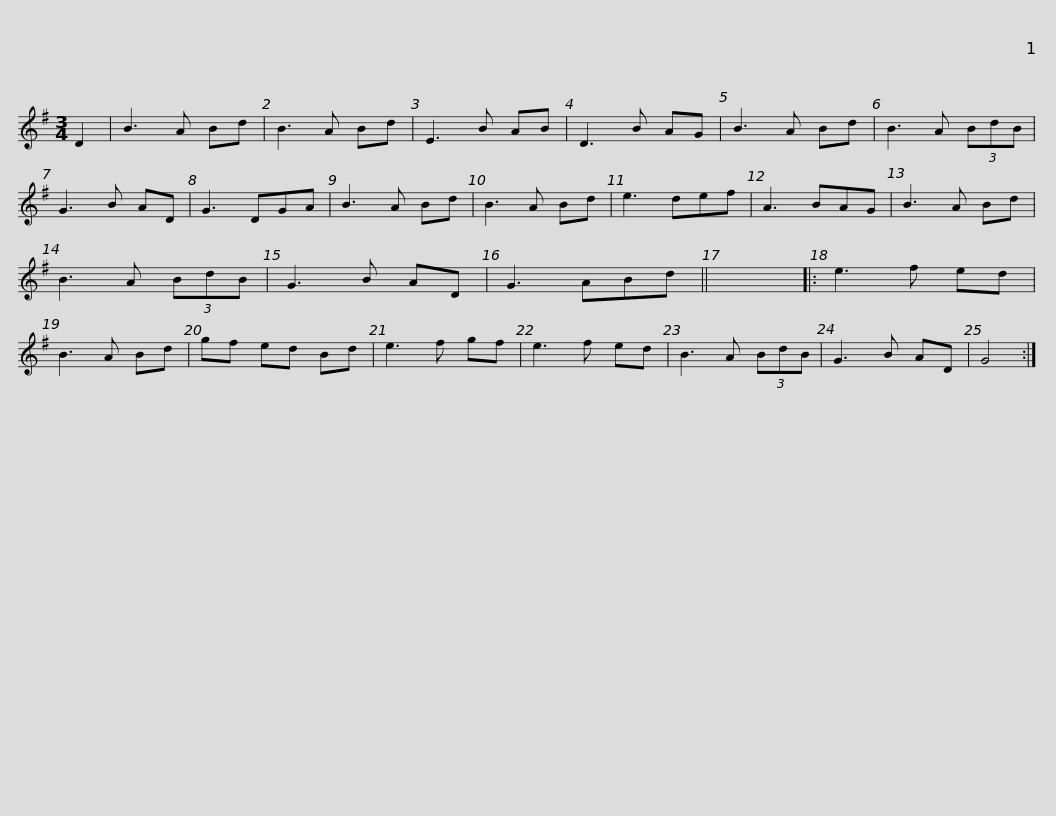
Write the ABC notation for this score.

X:1
L:1/8
M:3/4
I:linebreak $
K:G
V:1 treble
V:1
 D2 | B3 A Bd | B3 A Bd | E3 B AB | D3 B AG | %5
 B3 A Bd | B3 A (3BdB | G3 B AD | G3 DGA |$ B3 A Bd | %10
 B3 A Bd | e3 def | A3 BAG | B3 A Bd | B3 A (3BdB | %15
 G3 B AD | G3 ABd || x6 |:$ e3 f ed | B3 A Bd | %20
 gf ed Bd | e3 f gf |$ e3 f ed | B3 A (3BdB | G3 B AD | %25
 G4 :| %26
